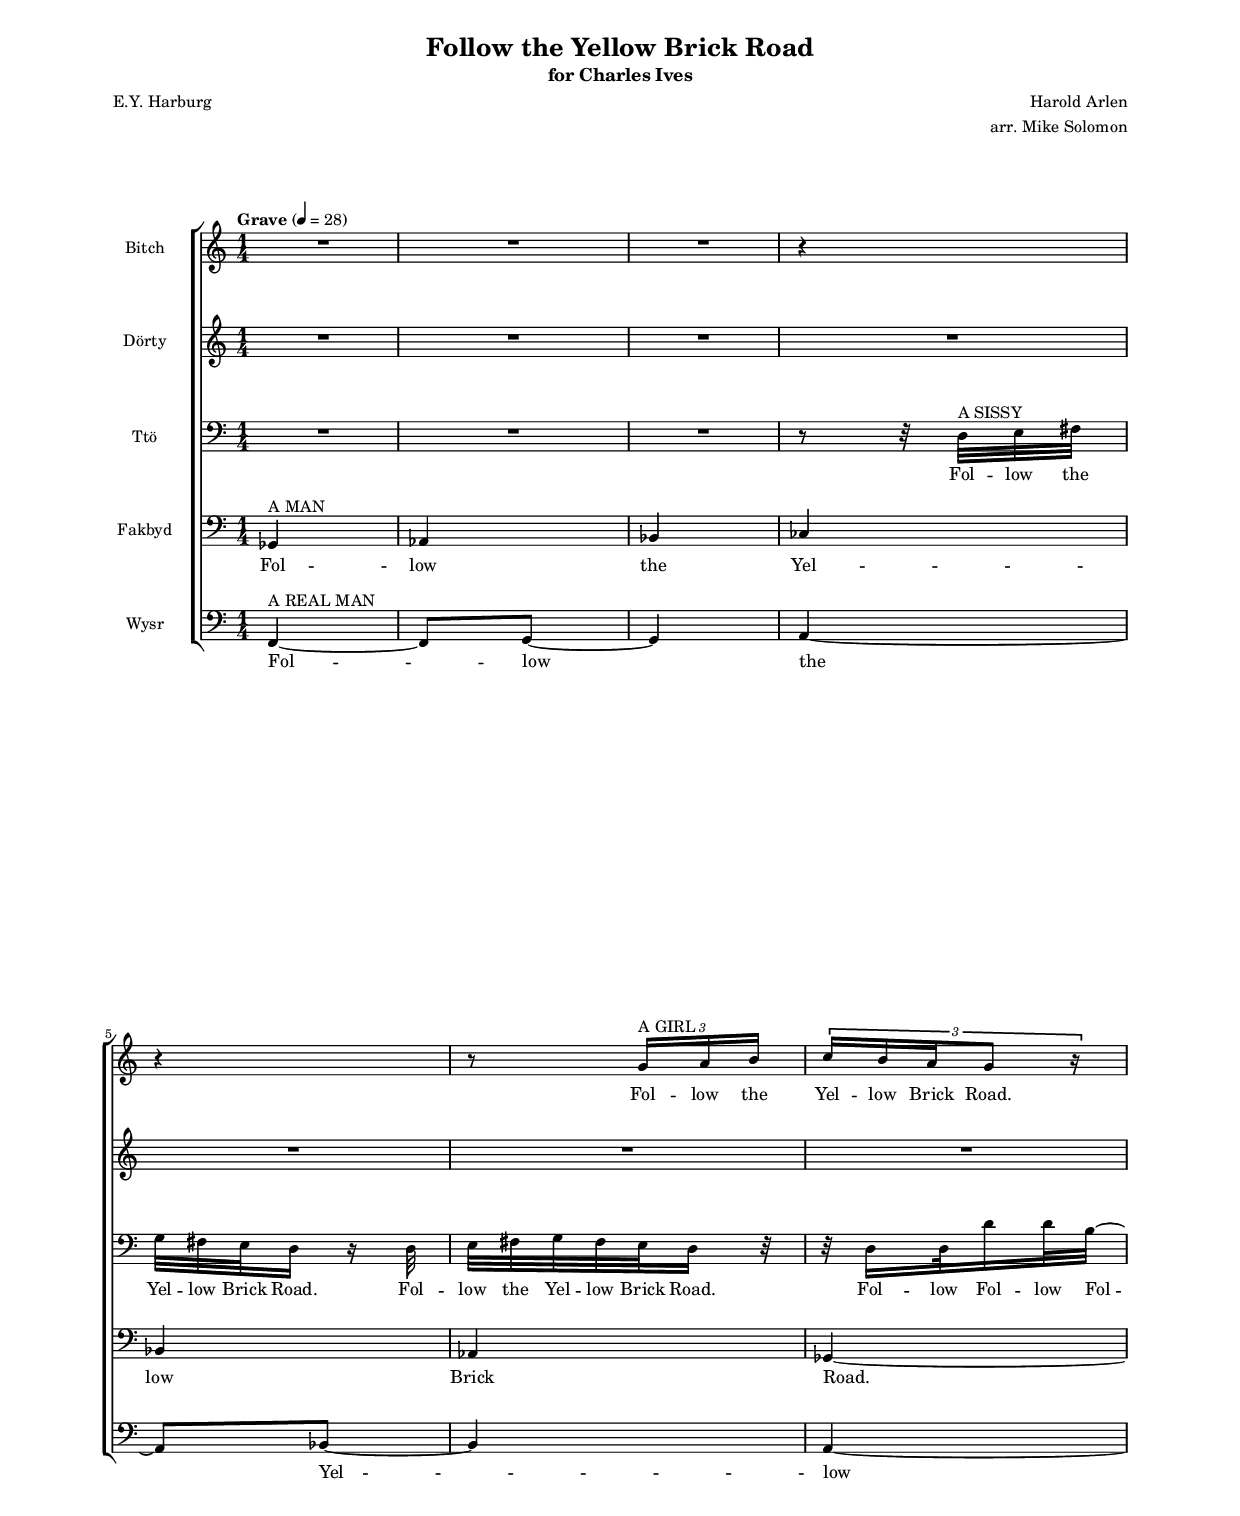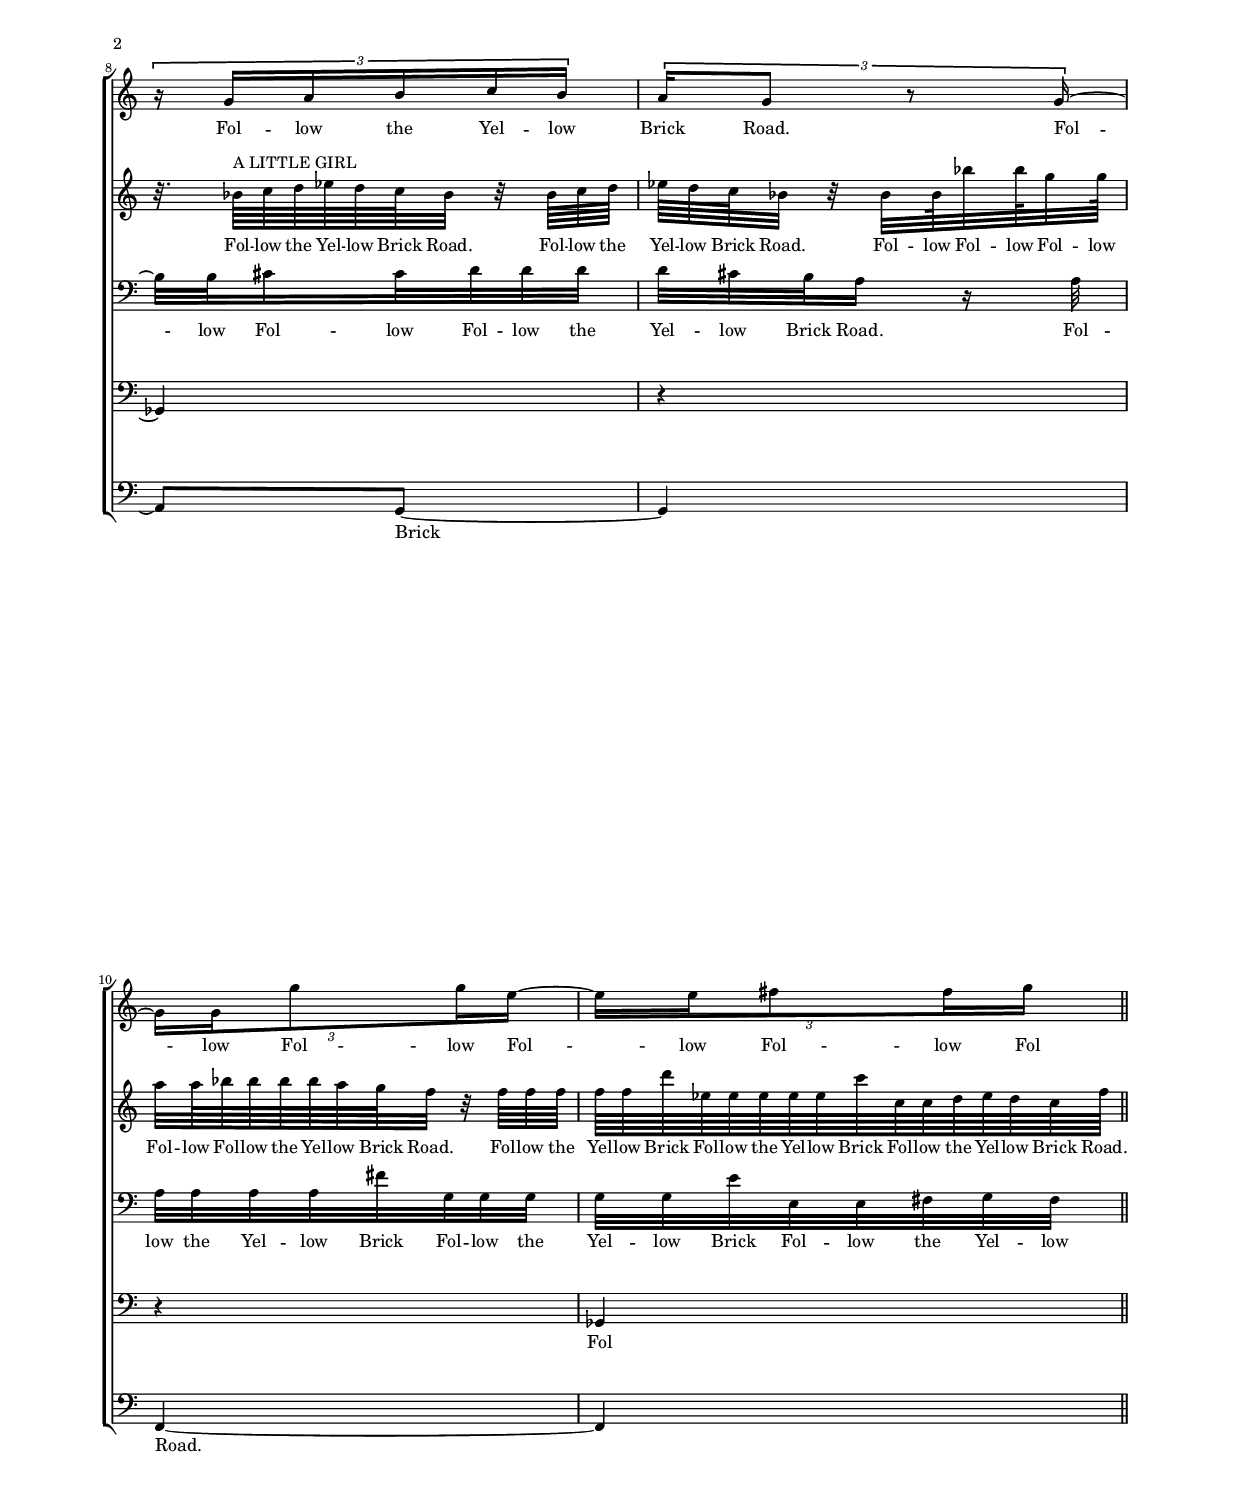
\version "2.19.30"
\include "defs-devel.ly"

\header {
  title = "Follow the Yellow Brick Road" %(1)"
  subtitle = \markup { for Charles Ives }
  composer = "Harold Arlen"
  poet = "E.Y. Harburg"
  arranger = "arr. Mike Solomon"
}

\paper {
  #(define fonts
    (set-global-fonts
    #:music "lilyjazz"
    #:brace "lilyjazz"
    #:roman "LilyJAZZText"
    #:sans "LilyJAZZChord"
    #:factor (/ staff-height pt 20)
  ))
  ragged-right = ##f
  left-margin = 0.75\in
  right-margin = 0.75\in
  top-margin = 0.5\in
  bottom-margin = 0.6\in
  ragged-last-bottom = ##f
  max-systems-per-page = #2
  %oddHeaderMarkup = "FIRST FULL DRAFT 20.10.14 4:44"
  %evenHeaderMarkup = "FIRST FULL DRAFT 20.10.14 4:44"
}


#(ly:set-option 'point-and-click #f)

#(set-global-staff-size 14)


midiPrefatoryMatter = {
}

scorePrefatoryMatter = {
}

marks = {
  %\time 3/4
  \time 1/4
  \tempo "Grave" 4=28
  s2. |
  s2. |
  s2. |
  %\time 2/4
  s2 \bar "||"
}

soprano = \relative c'' {
  R2. |
  r4 r r8 \times 2/3 { g16^"A GIRL" a b } |
  \times 2/3 { c b a g8 r16 } \times 2/3 { r g a b c b } \times 2/3 { a g8 r g16 ~ } |
  \times 2/3 { g16 g16 g'8 g16 e ~  } \times 2/3 { e e16 fis8 fis16 g } |
}

sopranoWords = \lyricmode {
  \repeat unfold 2 { Fol -- low the Yel -- low Brick Road. }
  \repeat unfold 4 { Fol -- low }
  Fol -- low
}

mezzo = \relative c'' {
  R2. |
  R |
  R4 |
  r32. bes64^"A LITTLE GIRL" c d ees d c bes32 r
  bes64 c d ees d c bes32 r
  bes32 bes64 bes'32 bes64 g32 g64 a32 a64 bes64 bes bes bes a g f32 r32 f64 f f
  f f d' ees,   ees ees ees ees    c' c, c d   ees d c f64
}

mezzoWords = \lyricmode {
  \repeat unfold 2 { Fol -- low the Yel -- low Brick Road. }
  \repeat unfold 4 { Fol -- low }
  Fol -- low the Yel -- low Brick Road.
  \repeat unfold 2 { Fol -- low the Yel -- low Brick }
  Fol -- low the Yel -- low Brick Road.
}

alto = \relative c {
  \clef bass
  R2. |
  r8 r32 d^"A SISSY" e fis   g fis e d16 r16 d32     e fis g fis e d16 r32 |
  r32 d16 d32 d'16 d32 b ~ b b cis16 cis32 d d d d cis b a16 r a32 |
  a a a a fis' g, g g g g e' e, e fis g fis
}

altoWords = \lyricmode {
  \repeat unfold 2 { Fol -- low the Yel -- low Brick Road. }
  \repeat unfold 4 { Fol -- low }
  Fol -- low the Yel -- low Brick Road.
  \repeat unfold 2 { Fol -- low the Yel -- low Brick }
  Fol -- low the Yel -- low
}

tenor = \relative c {
  \clef bass
  ges4^"A MAN" aes bes |
  ces bes aes |
  ges ~ ges r4 |
  r ges4
}

tenorWords = \lyricmode {
  Fol -- low the Yel -- low Brick Road.
  Fol
}

bass = \relative c, {
  \clef bass
  f4^"A REAL MAN" ~ f8 g ~ g4 |
  a4 ~ a8 bes ~ bes4 |
  a4 ~ a8 g ~ g4 |
  f4 ~ f |
  
}

bassWords = \lyricmode {
  Fol -- low the Yel -- low Brick Road.
}

\score {
  \new ChoirStaff <<
    \new Staff \with { instrumentName = \bitchName %shortInstrumentName = #"M."
} <<
      \new Voice = "soprano" { << { \numericTimeSignature
	\scorePrefatoryMatter
        \soprano
      } {
	\scorePrefatoryMatter
        \marks
      } >> }
      \new Lyrics \lyricsto "soprano" {
        \sopranoWords
      }
    >>
    \new Staff \with { instrumentName = \dortyName %shortInstrumentName = #"E."
} <<
      \new Voice = "mezzo" { \numericTimeSignature
	\scorePrefatoryMatter
        \mezzo
      }
      \new Lyrics \lyricsto "mezzo" {
        \mezzoWords
      }
    >>
    \new Staff \with { instrumentName = \ttoName %shortInstrumentName = #"Mk."
} <<
      \new Voice = "alto" { \numericTimeSignature
	\scorePrefatoryMatter
        \alto
      }
      \new Lyrics \lyricsto "alto" {
        \altoWords
      }
    >>
    \new Staff \with { instrumentName = \fakbydName %shortInstrumentName = #"R."
} <<
      \new Voice = "tenor" { \numericTimeSignature
	\scorePrefatoryMatter
        \tenor
      }
      \new Lyrics \lyricsto "tenor" {
        \tenorWords
      }
    >>
    \new Staff \with { instrumentName = \wysrName %shortInstrumentName = #"P." %\markup { \concat { E \super u . } }
} <<
      \new Voice = "bass" { \numericTimeSignature
	\scorePrefatoryMatter
        \bass
      }
      \new Lyrics \lyricsto "bass" {
        \bassWords
      }
    >>
  >>
  \layout {
    \context {
      \Voice
      \override TextScript #'layer = #6
      \override NoteHead #'layer = #7
      \override Glissando #'breakable = ##t
      \override TupletNumber #'breakable = ##t
      \override TupletBracket #'breakable = ##t
      \override DynamicLineSpanner.direction = #UP
      \remove "Forbid_line_break_engraver"
    }
    \context {
      \Staff
      %\consists "Metronome_mark_engraver"
      \override TimeSignature #'style = #'numbered
      \override StaffSymbol #'layer = #4
      \override TimeSignature #'layer = #3
      \override TimeSignature #'whiteout = ##t
    }
    \context {
      \Lyrics
      %\override LyricText #'whiteout = ##t
      \override LyricText #'layer = #6
    }
    \context {
      \Score
      %\remove "Metronome_mark_engraver"
      \override NonMusicalPaperColumn #'allow-loose-spacing = ##f
    }
  }
}

%{
\score {
  \new PianoStaff <<
    \new Staff  {
      \new Voice = "soprano" { << { \numericTimeSignature
	\scorePrefatoryMatter
        \soprano
      } \\ { \mezzo } \\ { \alto } {
	\scorePrefatoryMatter
        \marks
      } >> }
    }
    \new Staff  {
      \new Voice = "soprano" { << { \numericTimeSignature
	\scorePrefatoryMatter
        \tenor
      } \\ \\ { \bass } {
	\scorePrefatoryMatter
        \marks
      } >> }
    }
  >>
  \layout {
    \context {
      \Voice
      \override TextScript #'layer = #6
      \override NoteHead #'layer = #7
      \override Glissando #'breakable = ##t
      \override TupletNumber #'breakable = ##t
      \override TupletBracket #'breakable = ##t
      \remove "Forbid_line_break_engraver"
    }
    \context {
      \Staff
      %\consists "Metronome_mark_engraver"
      \override TimeSignature #'style = #'numbered
      \override StaffSymbol #'layer = #4
      \override TimeSignature #'layer = #3
      \override TimeSignature #'whiteout = ##t
    }
    \context {
      \Lyrics
      %\override LyricText #'whiteout = ##t
      \override LyricText #'layer = #6
    }
    \context {
      \Score
      %\remove "Metronome_mark_engraver"
      \override NonMusicalPaperColumn #'allow-loose-spacing = ##f
    }
  }
}
%}

%%% MIDI

\score {
  \new ChoirStaff <<
    \new Staff \with { instrumentName = \bitchName %shortInstrumentName = #"M."
} <<
      \new Voice = "soprano" { << { \numericTimeSignature
	\midiPrefatoryMatter
        \soprano
      } {
	\midiPrefatoryMatter
        \marks
      } >> }
      \new Lyrics \lyricsto "soprano" {
        \sopranoWords
      }
    >>
    \new Staff \with { instrumentName = \dortyName %shortInstrumentName = #"E."
} <<
      \new Voice = "mezzo" { \numericTimeSignature
	\midiPrefatoryMatter
        \mezzo
      }
      \new Lyrics \lyricsto "mezzo" {
        \mezzoWords
      }
    >>
    \new Staff \with { instrumentName = \ttoName %shortInstrumentName = #"Mk."
} <<
      \new Voice = "alto" { \numericTimeSignature
	\midiPrefatoryMatter
        \alto
      }
      \new Lyrics \lyricsto "alto" {
        \altoWords
      }
    >>
    \new Staff \with { instrumentName = \fakbydName %shortInstrumentName = #"R."
} <<
      \new Voice = "tenor" { \numericTimeSignature
	\midiPrefatoryMatter
        \tenor
      }
      \new Lyrics \lyricsto "tenor" {
        \tenorWords
      }
    >>
    \new Staff \with { instrumentName = \wysrName %shortInstrumentName = #"P." %\markup { \concat { E \super u . } }
} <<
      \new Voice = "bass" { \numericTimeSignature
	\midiPrefatoryMatter
        \bass
      }
      \new Lyrics \lyricsto "bass" {
        \bassWords
      }
    >>
  >>
  \midi {}
}
